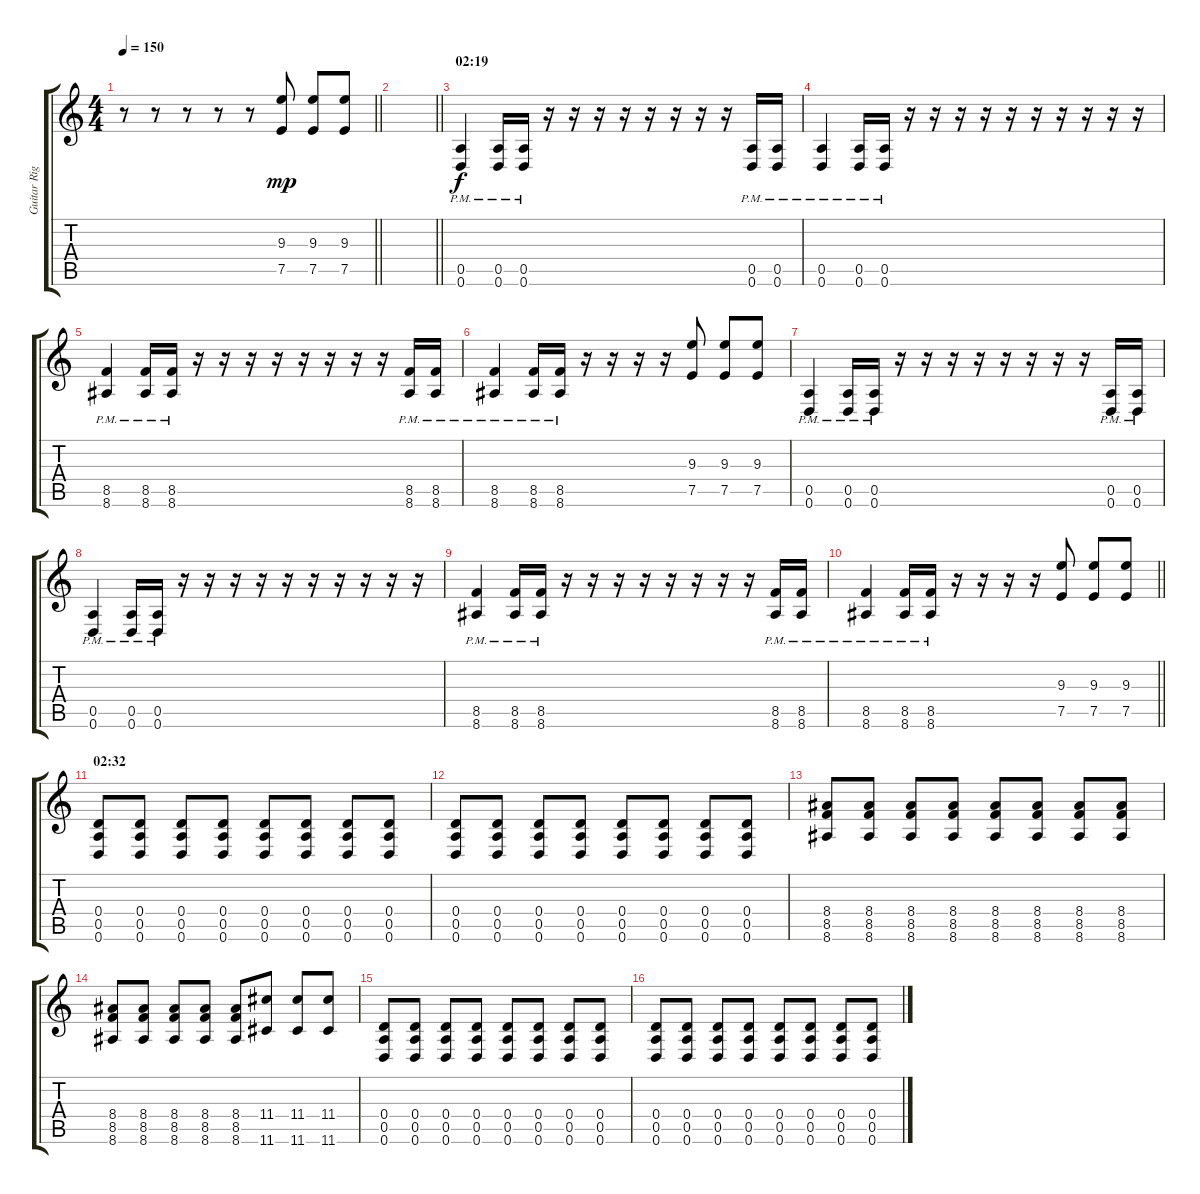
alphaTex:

\track ("Guitar Right" "Guitar Rig") {instrument overdrivenguitar}
\staff {score tabs}
\tuning (E4 B3 G3 D3 A2 D2) {hide}
\ts (4 4)
\tempo 150
\clef g2
\barLineRight lightlight
\ks c
r.8{dy f} r.8 r.8 r.8 r.8 (9.3 7.5).8{dy mp} (9.3 7.5).8 (9.3 7.5).8 |
\barLineRight lightlight
|
\section ("" "02:19")
(0.5{pm} 0.6{pm}).4{dy f} (0.5{pm} 0.6{pm}).16 (0.5{pm} 0.6{pm}).16 r.16 r.16 r.16 r.16 r.16 r.16 r.16 r.16 (0.5{pm} 0.6{pm}).16 (0.5{pm} 0.6{pm}).16 |
(0.5{pm} 0.6{pm}).4 (0.5{pm} 0.6{pm}).16 (0.5{pm} 0.6{pm}).16 r.16 r.16 r.16 r.16 r.16 r.16 r.16 r.16 r.16 r.16 |
(8.5{pm} 8.6{pm}).4 (8.5{pm} 8.6{pm}).16 (8.5{pm} 8.6{pm}).16 r.16 r.16 r.16 r.16 r.16 r.16 r.16 r.16 (8.5{pm} 8.6{pm}).16 (8.5{pm} 8.6{pm}).16 |
(8.5{pm} 8.6{pm}).4 (8.5{pm} 8.6{pm}).16 (8.5{pm} 8.6{pm}).16 r.16 r.16 r.16 r.16 (9.3 7.5).8 (9.3 7.5).8 (9.3 7.5).8 |
(0.5{pm} 0.6{pm}).4 (0.5{pm} 0.6{pm}).16 (0.5{pm} 0.6{pm}).16 r.16 r.16 r.16 r.16 r.16 r.16 r.16 r.16 (0.5{pm} 0.6{pm}).16 (0.5{pm} 0.6{pm}).16 |
(0.5{pm} 0.6{pm}).4 (0.5{pm} 0.6{pm}).16 (0.5{pm} 0.6{pm}).16 r.16 r.16 r.16 r.16 r.16 r.16 r.16 r.16 r.16 r.16 |
(8.5{pm} 8.6{pm}).4 (8.5{pm} 8.6{pm}).16 (8.5{pm} 8.6{pm}).16 r.16 r.16 r.16 r.16 r.16 r.16 r.16 r.16 (8.5{pm} 8.6{pm}).16 (8.5{pm} 8.6{pm}).16 |
\barLineRight lightlight
(8.5{pm} 8.6{pm}).4 (8.5{pm} 8.6{pm}).16 (8.5{pm} 8.6{pm}).16 r.16 r.16 r.16 r.16 (9.3 7.5).8 (9.3 7.5).8 (9.3 7.5).8 |
\section ("" "02:32")
(0.4 0.5 0.6).8 (0.4 0.5 0.6).8 (0.4 0.5 0.6).8 (0.4 0.5 0.6).8 (0.4 0.5 0.6).8 (0.4 0.5 0.6).8 (0.4 0.5 0.6).8 (0.4 0.5 0.6).8 |
(0.4 0.5 0.6).8 (0.4 0.5 0.6).8 (0.4 0.5 0.6).8 (0.4 0.5 0.6).8 (0.4 0.5 0.6).8 (0.4 0.5 0.6).8 (0.4 0.5 0.6).8 (0.4 0.5 0.6).8 |
(8.4 8.5 8.6).8 (8.4 8.5 8.6).8 (8.4 8.5 8.6).8 (8.4 8.5 8.6).8 (8.4 8.5 8.6).8 (8.4 8.5 8.6).8 (8.4 8.5 8.6).8 (8.4 8.5 8.6).8 |
(8.4 8.5 8.6).8 (8.4 8.5 8.6).8 (8.4 8.5 8.6).8 (8.4 8.5 8.6).8 (8.4 8.5 8.6).8 (11.4 11.6).8 (11.4 11.6).8 (11.4 11.6).8 |
(0.4 0.5 0.6).8 (0.4 0.5 0.6).8 (0.4 0.5 0.6).8 (0.4 0.5 0.6).8 (0.4 0.5 0.6).8 (0.4 0.5 0.6).8 (0.4 0.5 0.6).8 (0.4 0.5 0.6).8 |
(0.4 0.5 0.6).8 (0.4 0.5 0.6).8 (0.4 0.5 0.6).8 (0.4 0.5 0.6).8 (0.4 0.5 0.6).8 (0.4 0.5 0.6).8 (0.4 0.5 0.6).8 (0.4 0.5 0.6).8
